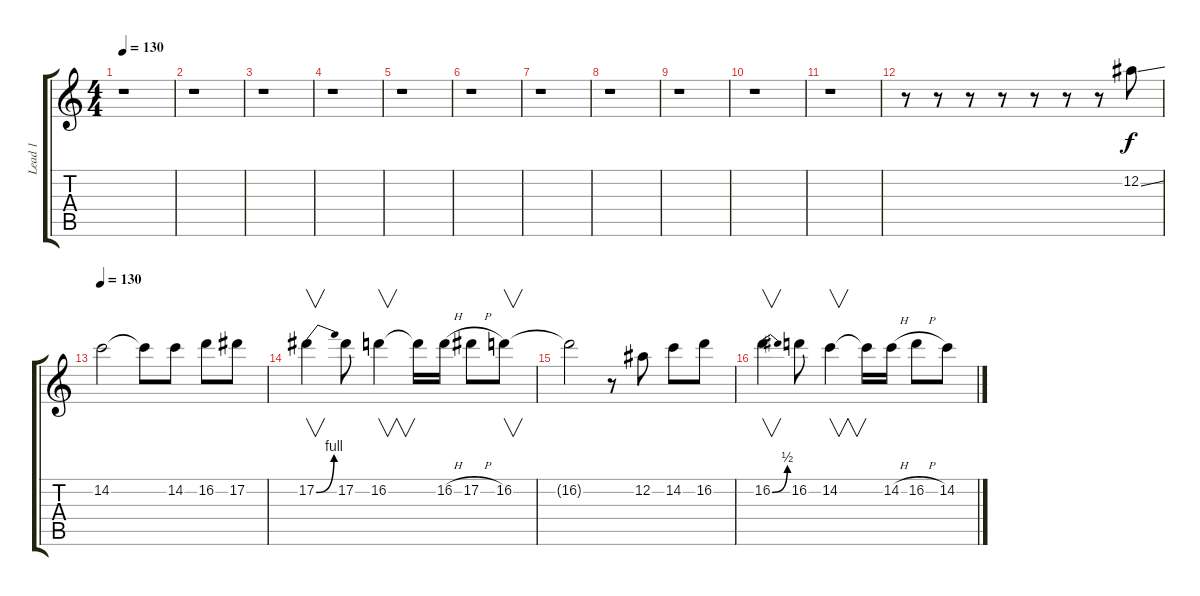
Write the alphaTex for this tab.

\track ("Lead 1" "Lead 1") {instrument overdrivenguitar}
\staff {score tabs}
\tuning (Eb4 Bb3 Gb3 Db3 Ab2 Eb2) {hide}
\ts (4 4)
\tempo 130
\tempo 120
\tempo 130
\clef g2
\ks c
r.1{dy f instrument overdrivenguitar} |
r.1 |
r.1 |
r.1 |
r.1 |
r.1 |
r.1 |
r.1 |
r.1 |
r.1 |
r.1 |
r.8 r.8 r.8 r.8 r.8 r.8 r.8 12.2{ss}.8 |
\tempo 130
14.2.2 14.2{t}.8 14.2.8 16.2.8 17.2.8 |
17.2{be (bend 0 0 60 4)}.4{v} 17.2.8 16.2.4{v} 16.2{t}.16 16.2{h}.16 17.2{h}.8 16.2.8{v} |
16.2{t}.2 r.8 12.2.8 14.2.8 16.2.8 |
16.2{be (bend 0 0 60 2)}.4{v} 16.2.8 14.2.4{v} 14.2{t}.16 14.2{h}.16 16.2{h}.8 14.2.8
